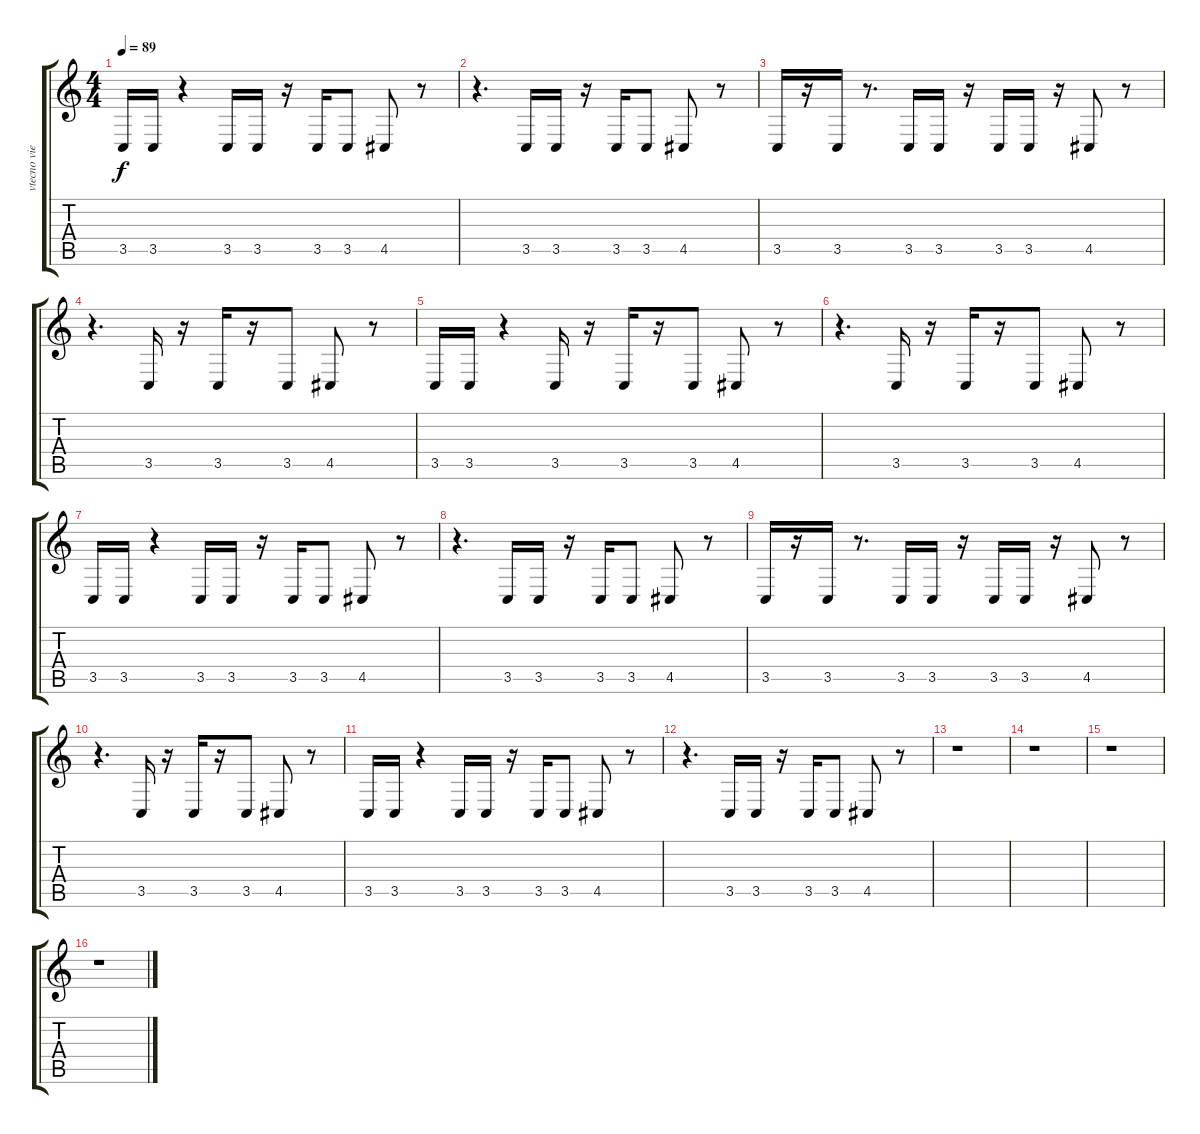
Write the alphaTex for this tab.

\track ("vtecno viejo" "vtecno vie") {instrument tinklebell}
\staff {score tabs}
\tuning (E4 B3 G3 D3 A2 E2) {hide}
\ts (4 4)
\tempo 89
\clef g2
\ks c
3.5.16{dy f} 3.5.16 r.4 3.5.16 3.5.16 r.16 3.5.16 3.5.8 4.5.8 r.8 |
r.4{d} 3.5.16 3.5.16 r.16 3.5.16 3.5.8 4.5.8 r.8 |
3.5.16 r.16 3.5.16 r.8{d} 3.5.16 3.5.16 r.16 3.5.16 3.5.16 r.16 4.5.8 r.8 |
r.4{d} 3.5.16 r.16 3.5.16 r.16 3.5.8 4.5.8 r.8 |
3.5.16 3.5.16 r.4 3.5.16 r.16 3.5.16 r.16 3.5.8 4.5.8 r.8 |
r.4{d} 3.5.16 r.16 3.5.16 r.16 3.5.8 4.5.8 r.8 |
3.5.16 3.5.16 r.4 3.5.16 3.5.16 r.16 3.5.16 3.5.8 4.5.8 r.8 |
r.4{d} 3.5.16 3.5.16 r.16 3.5.16 3.5.8 4.5.8 r.8 |
3.5.16 r.16 3.5.16 r.8{d} 3.5.16 3.5.16 r.16 3.5.16 3.5.16 r.16 4.5.8 r.8 |
r.4{d} 3.5.16 r.16 3.5.16 r.16 3.5.8 4.5.8 r.8 |
3.5.16 3.5.16 r.4 3.5.16 3.5.16 r.16 3.5.16 3.5.8 4.5.8 r.8 |
r.4{d} 3.5.16 3.5.16 r.16 3.5.16 3.5.8 4.5.8 r.8 |
r.1 |
r.1 |
r.1 |
r.1
